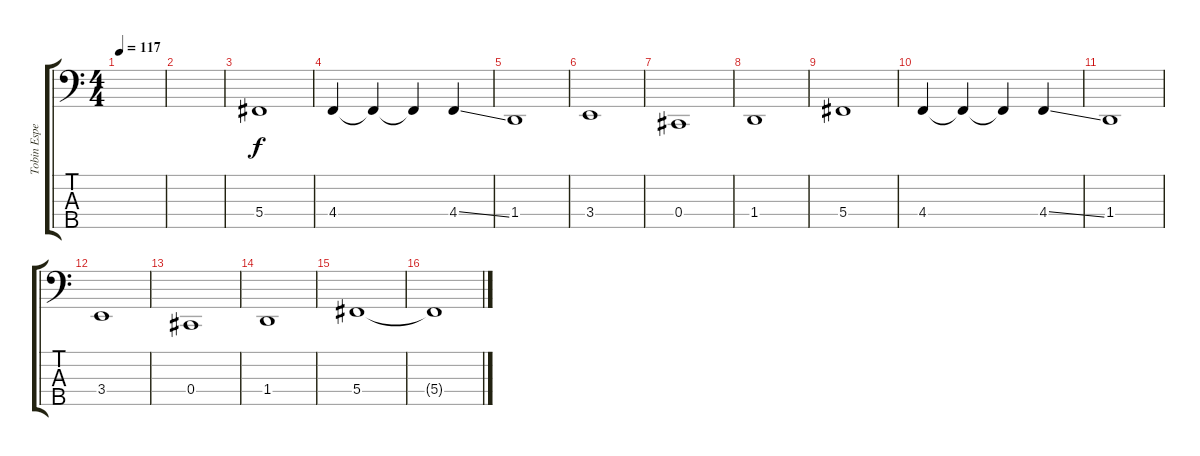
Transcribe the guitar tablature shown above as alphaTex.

\track ("Tobin Esperance (Bass)" "Tobin Espe") {instrument electricbassfinger}
\staff {score tabs}
\tuning (Gb2 Db2 Ab1 Db1 Ab0) {hide}
\ts (4 4)
\tempo 117
\clef f4
\ks c
|
|
5.4.1 |
4.4.4 4.4{t}.4 4.4{t}.4 4.4{ss}.4 |
1.4.1 |
3.4.1 |
0.4.1 |
1.4.1 |
5.4.1 |
4.4.4 4.4{t}.4 4.4{t}.4 4.4{ss}.4 |
1.4.1 |
3.4.1 |
0.4.1 |
1.4.1 |
5.4.1 |
5.4{t}.1
